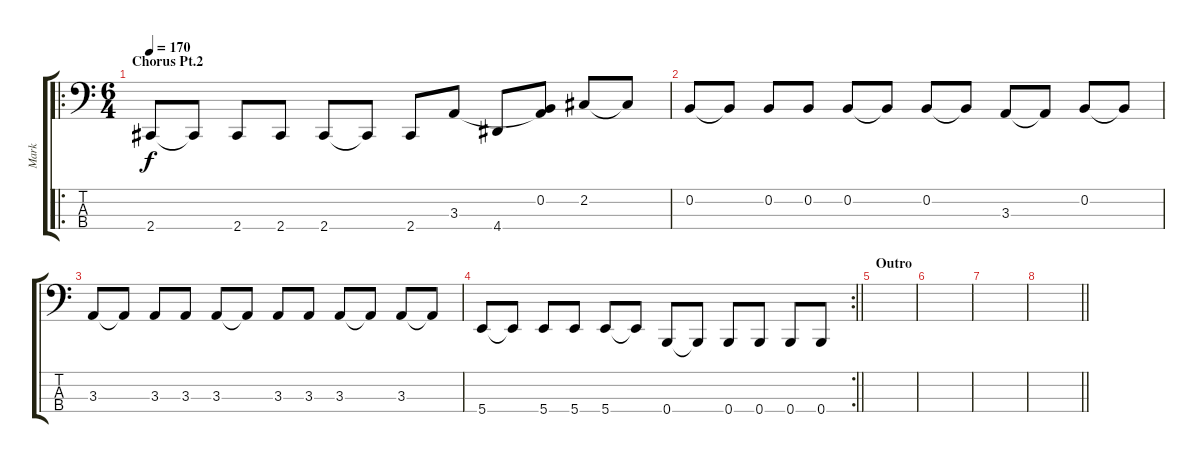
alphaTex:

\track ("Mark" "Mark") {instrument electricbassfinger}
\staff {score tabs}
\tuning (E2 B1 Gb1 B0) {hide}
\ro
\ts (6 4)
\section ("" "Chorus Pt.2")
\tempo 170
\clef f4
\ks c
2.4.8{dy f} 2.4{t}.8 2.4.8 2.4.8 2.4.8 2.4{t}.8 2.4.8 3.3{t}.8 4.4.8 (0.2{t} 3.3{t}).8 2.2.8 2.2{t}.8 |
0.2.8 0.2{t}.8 0.2.8 0.2.8 0.2.8 0.2{t}.8 0.2.8 0.2{t}.8 3.3.8 3.3{t}.8 0.2.8 0.2{t}.8 |
3.3.8 3.3{t}.8 3.3.8 3.3.8 3.3.8 3.3{t}.8 3.3.8 3.3.8 3.3.8 3.3{t}.8 3.3.8 3.3{t}.8 |
\rc 2
\barLineRight lightlight
5.4.8 5.4{t}.8 5.4.8 5.4.8 5.4.8 5.4{t}.8 0.4.8 0.4{t}.8 0.4.8 0.4.8 0.4.8 0.4.8 |
\section ("" "Outro")
|
|
|
\barLineRight lightlight
